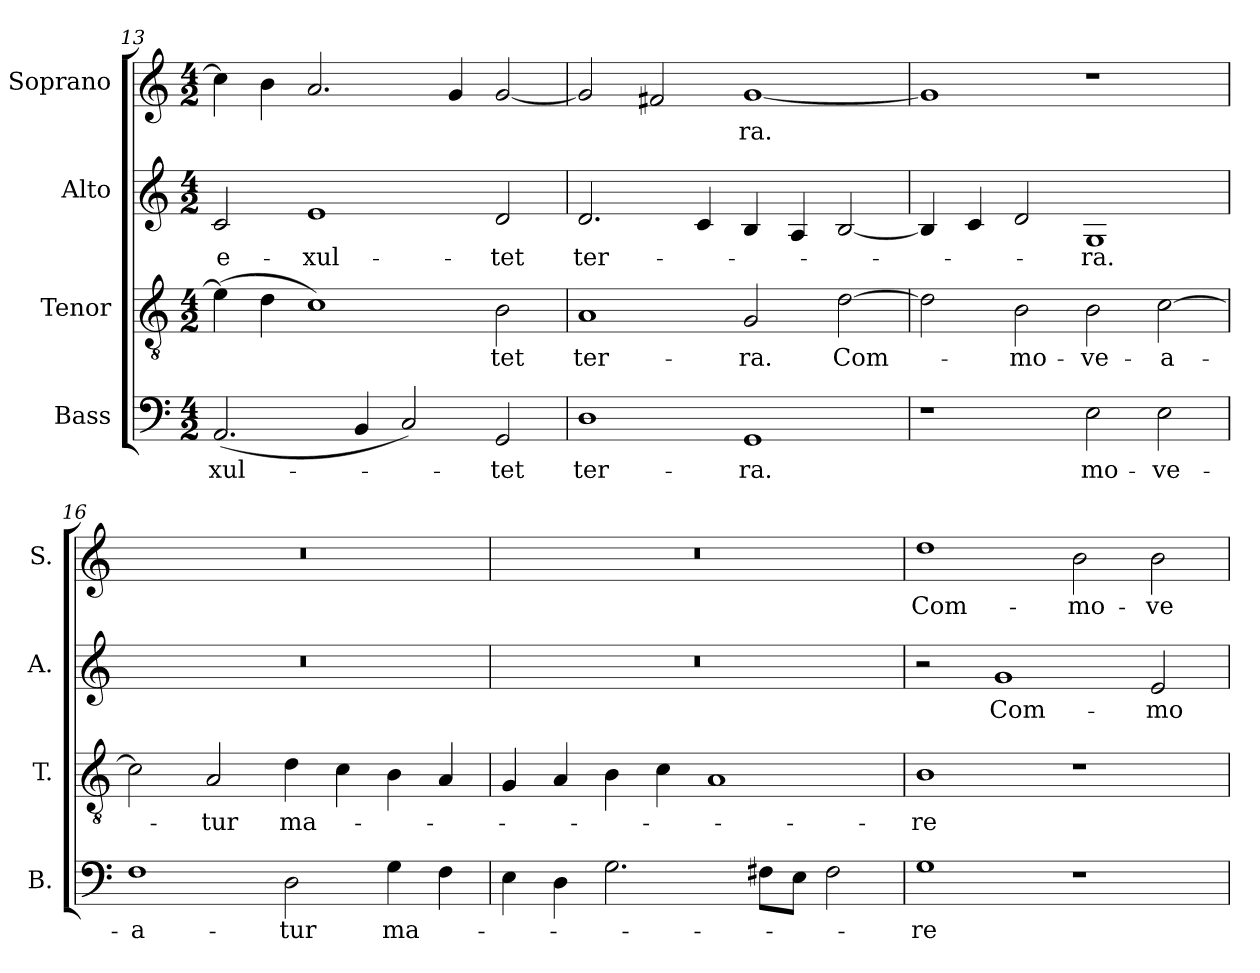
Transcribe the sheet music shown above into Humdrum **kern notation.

**kern	**text	**kern	**text	**kern	**text	**kern	**text
*part4	*part4	*part3	*part3	*part2	*part2	*part1	*part1
*staff4	*staff4	*staff3	*staff3	*staff2	*staff2	*staff1	*staff1
*I"Bass	*	*I"Tenor	*	*I"Alto	*	*I"Soprano	*
*I'B.	*	*I'T.	*	*I'A.	*	*I'S.	*
*clefF4	*	*clefGv2	*	*clefG2	*	*clefG2	*
*	*	*ITrd7c12	*	*	*	*	*
*k[]	*	*k[]	*	*k[]	*	*k[]	*
*C:	*	*C:	*	*C:	*	*C:	*
*M4/2	*	*M4/2	*	*M4/2	*	*M4/2	*
=13	=13	=13	=13	=13	=13	=13	=13
!	!LO:LY:b:color=#000000	!	!	!	!	!	!
!	!	!	!	!	!LO:LY:b:color=#000000	!	!
(2.AAi/	-xul-	(4Ei\]	.	2ci/	e-	4cci\]	.
.	.	4Di\	.	.	.	4bi\	.
!	!	!	!	!	!LO:LY:b:color=#000000	!	!
.	.	1Ci)	.	1ei	-xul-	2.ai/	.
4BBi/	.	.	.	.	.	.	.
2Ci/)	.	.	.	.	.	.	.
.	.	.	.	.	.	4gi/	.
!	!LO:LY:b:color=#000000	!	!	!	!	!	!
!	!	!	!LO:LY:b:color=#000000	!	!	!	!
!	!	!	!	!	!LO:LY:b:color=#000000	!	!
2GGi/	-tet	2BBi\	-tet	2di/	-tet	[2gi/	.
!!LO:LB:g=z
=14	=14	=14	=14	=14	=14	=14	=14
!	!LO:LY:b:color=#000000	!	!	!	!	!	!
!	!	!	!LO:LY:b:color=#000000	!	!	!	!
!	!	!	!	!	!LO:LY:b:color=#000000	!	!
1Di	ter-	1AAi	ter-	2.di/	ter-	2gi/]	.
.	.	.	.	.	.	2f#Xi/	.
.	.	.	.	4ci/	.	.	.
!	!LO:LY:b:color=#000000	!	!	!	!	!	!
!	!	!	!LO:LY:b:color=#000000	!	!	!	!
!	!	!	!	!	!	!	!LO:LY:b:color=#000000
1GGi	-ra.	2GGi/	-ra.	4Bi/	.	[1gi	-ra.
.	.	.	.	4Ai/	.	.	.
!	!	!	!LO:LY:b:color=#000000	!	!	!	!
.	.	[2Di\	Com-	[2Bi/	.	.	.
=15	=15	=15	=15	=15	=15	=15	=15
!	!LO:LY:b:color=#000000	!	!	!	!	!	!
1r	Com-	2Di\]	.	4Bi/]	.	1gi]	.
.	.	.	.	4ci/	.	.	.
!	!	!	!LO:LY:b:color=#000000	!	!	!	!
.	.	2BBi\	-mo-	2di/	.	.	.
!	!LO:LY:b:color=#000000	!	!	!	!	!	!
!	!	!	!LO:LY:b:color=#000000	!	!	!	!
!	!	!	!	!	!LO:LY:b:color=#000000	!	!
2Ei\	-mo-	2BBi\	-ve-	1Gi	-ra.	1r	.
!	!LO:LY:b:color=#000000	!	!	!	!	!	!
!	!	!	!LO:LY:b:color=#000000	!	!	!	!
2Ei\	-ve-	[2Ci\	-a-	.	.	.	.
=16	=16	=16	=16	=16	=16	=16	=16
!	!LO:LY:b:color=#000000	!	!	!LO:N:vis=1	!	!LO:N:vis=1	!
1Fi	-a-	2Ci\]	.	0r	.	0r	.
!	!	!	!LO:LY:b:color=#000000	!	!	!	!
.	.	2AAi/	-tur	.	.	.	.
!	!LO:LY:b:color=#000000	!	!	!	!	!	!
!	!	!	!LO:LY:b:color=#000000	!	!	!	!
2Di\	-tur	4Di\	ma-	.	.	.	.
.	.	4Ci\	.	.	.	.	.
!	!LO:LY:b:color=#000000	!	!	!	!	!	!
4Gi\	ma-	4BBi\	.	.	.	.	.
4Fi\	.	4AAi/	.	.	.	.	.
=17	=17	=17	=17	=17	=17	=17	=17
!	!	!	!	!LO:N:vis=1	!	!LO:N:vis=1	!
4Ei\	.	4GGi/	.	0r	.	0r	.
4Di\	.	4AAi/	.	.	.	.	.
2.Gi\	.	4BBi\	.	.	.	.	.
.	.	4Ci\	.	.	.	.	.
.	.	1AAi	.	.	.	.	.
8F#Xi\L	.	.	.	.	.	.	.
8Ei\J	.	.	.	.	.	.	.
2F#i\	.	.	.	.	.	.	.
=18	=18	=18	=18	=18	=18	=18	=18
!	!LO:LY:b:color=#000000	!	!	!	!	!	!
!	!	!	!LO:LY:b:color=#000000	!	!	!	!
!	!	!	!	!	!	!	!LO:LY:b:color=#000000
1Gi	-re	1BBi	-re	2r	.	1ddi	Com-
!	!	!	!	!	!LO:LY:b:color=#000000	!	!
.	.	.	.	1gi	Com-	.	.
!	!	!	!	!	!	!	!LO:LY:b:color=#000000
1r	.	1r	.	.	.	2bi\	-mo-
!	!	!	!	!	!LO:LY:b:color=#000000	!	!
!	!	!	!	!	!	!	!LO:LY:b:color=#000000
.	.	.	.	2ei/	-mo-	2bi\	-ve-
=	=	=	=	=	=	=	=
*-	*-	*-	*-	*-	*-	*-	*-
